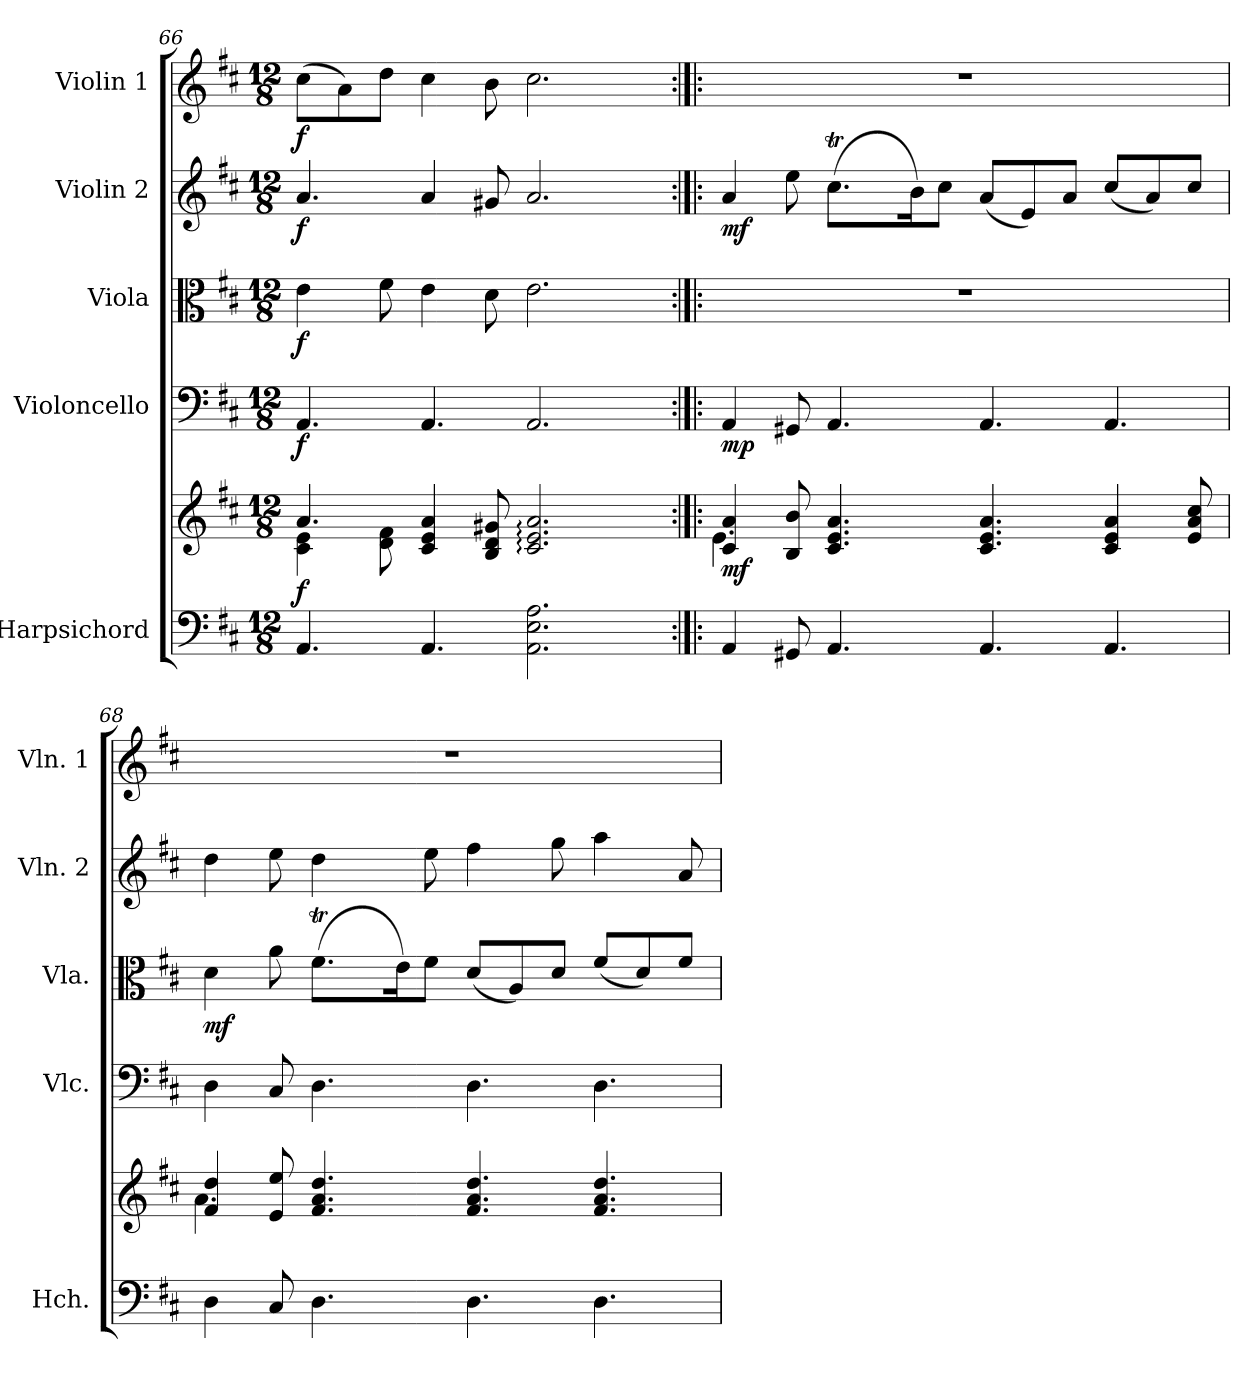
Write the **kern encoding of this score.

**kern	**kern	**dynam	**kern	**dynam	**kern	**dynam	**kern	**dynam	**kern	**dynam
*part5	*part5	*part5	*part4	*part4	*part3	*part3	*part2	*part2	*part1	*part1
*staff6	*staff5	*staff5/6	*staff4	*staff4	*staff3	*staff3	*staff2	*staff2	*staff1	*staff1
*I"Harpsichord	*	*	*I"Violoncello	*	*I"Viola	*	*I"Violin 2	*	*I"Violin 1	*
*I'Hch.	*	*	*I'Vlc.	*	*I'Vla.	*	*I'Vln. 2	*	*I'Vln. 1	*
*clefF4	*clefG2	*	*clefF4	*	*clefC3	*	*clefG2	*	*clefG2	*
*k[f#c#]	*k[f#c#]	*	*k[f#c#]	*	*k[f#c#]	*	*k[f#c#]	*	*k[f#c#]	*
*D:	*D:	*	*D:	*	*D:	*	*D:	*	*D:	*
*M12/8	*M12/8	*	*M12/8	*	*M12/8	*	*M12/8	*	*M12/8	*
=66	=66	=66	=66	=66	=66	=66	=66	=66	=66	=66
*	*^	*	*	*	*	*	*	*	*	*
!	!	!	!LO:DY:b	!	!LO:DY:b	!	!LO:DY:b	!	!LO:DY:b	!	!LO:DY:b
4.AA/	4.a/	4c#\ 4e\	f	4.AA/	f	4e\	f	4.a/	f	(8cc#\L	f
.	.	.	.	.	.	.	.	.	.	8a\)	.
.	.	8d\ 8f#\	.	.	.	8f#\	.	.	.	8dd\J	.
4.AA/	4c#/ 4e/ 4a/	1ryy	.	4.AA/	.	4e\	.	4a/	.	4cc#\	.
.	8B/ 8d/ 8g#X/	.	.	.	.	8d\	.	8g#X/	.	8b\	.
2.AA\ 2.E\ 2.A\	2.c#/: 2.e/: 2.a/:	.	.	2.AA/	.	2.e\	.	2.a/	.	2.cc#\	.
.	.	8ryy	.	.	.	.	.	.	.	.	.
!!LO:PB:g=z
=67:|!|:	=67:|!|:	=67:|!|:	=67:|!|:	=67:|!|:	=67:|!|:	=67:|!|:	=67:|!|:	=67:|!|:	=67:|!|:	=67:|!|:	=67:|!|:
*	*	*	*	*	*	*	*	*^	*	*	*
!	!	!	!LO:DY:b	!	!LO:DY:b	!	!	!	!	!LO:DY:b	!	!
4AA/	4c#/ 4a/	4.e\	mf	4AA/	mp	1.r	.	4a/	4..ryy	mf	1.r	.
8GG#X/	8B/ 8b/	.	.	8GG#X/	.	.	.	8ee\	.	.	.	.
4.AA/	4.c#/ 4.e/ 4.a/	1ryy	.	4.AA/	.	.	.	(8.cc#t\L	.	.	.	.
.	.	.	.	.	.	.	.	.	16dd/LLyy	.	.	.
.	.	.	.	.	.	.	.	.	16cc#/JJyy	.	.	.
.	.	.	.	.	.	.	.	16b\K)	2...ryy	.	.	.
.	.	.	.	.	.	.	.	8cc#\J	.	.	.	.
4.AA/	4.c#/ 4.e/ 4.a/	.	.	4.AA/	.	.	.	(8a/L	.	.	.	.
.	.	.	.	.	.	.	.	8e/)	.	.	.	.
.	.	.	.	.	.	.	.	8a/J	.	.	.	.
4.AA/	4c#/ 4e/ 4a/	.	.	4.AA/	.	.	.	(8cc#/L	.	.	.	.
.	.	.	.	.	.	.	.	8a/)	.	.	.	.
.	8e/ 8a/ 8cc#/	8ryy	.	.	.	.	.	8cc#/J	.	.	.	.
*	*	*	*	*	*	*	*	*v	*v	*	*	*
=68	=68	=68	=68	=68	=68	=68	=68	=68	=68	=68	=68
*	*	*	*	*	*	*^	*	*	*	*	*
!	!	!	!	!	!	!	!	!LO:DY:b	!	!	!	!
4D\	4f#/ 4dd/	4.a\	.	4D\	.	4d\	4..ryy	mf	4dd\	.	1.r	.
8C#/	8e/ 8ee/	.	.	8C#/	.	8a\	.	.	8ee\	.	.	.
4.D\	4.f#/ 4.a/ 4.dd/	1ryy	.	4.D\	.	(8.f#t\L	.	.	4dd\	.	.	.
.	.	.	.	.	.	.	16g/LLyy	.	.	.	.	.
.	.	.	.	.	.	.	16f#/JJyy	.	.	.	.	.
.	.	.	.	.	.	16e\K)	2...ryy	.	.	.	.	.
.	.	.	.	.	.	8f#\J	.	.	8ee\	.	.	.
4.D\	4.f#/ 4.a/ 4.dd/	.	.	4.D\	.	(8d/L	.	.	4ff#\	.	.	.
.	.	.	.	.	.	8A/)	.	.	.	.	.	.
.	.	.	.	.	.	8d/J	.	.	8gg\	.	.	.
4.D\	4.f#/ 4.a/ 4.dd/	.	.	4.D\	.	(8f#/L	.	.	4aa\	.	.	.
.	.	.	.	.	.	8d/)	.	.	.	.	.	.
.	.	8ryy	.	.	.	8f#/J	.	.	8a/	.	.	.
*	*v	*v	*	*	*	*v	*v	*	*	*	*	*
=	=	=	=	=	=	=	=	=	=	=
*-	*-	*-	*-	*-	*-	*-	*-	*-	*-	*-
